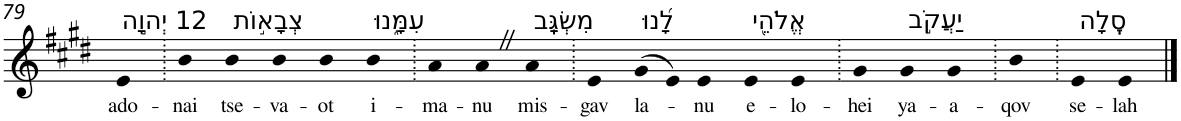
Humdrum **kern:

**kern	**text
*part1	*part1
*staff1	*staff1
*I"Piano	*
*I'Pno	*
!!LO:PB:g=z
*clefG2	*
*k[f#c#g#d#]	*
*E:	*
=79	=79
!LO:TX:a:t=12 יְהוָ֣ה	!
!	!LO:LY:b
4e	ado-
=80.	=80.
!	!LO:LY:b
4b	-nai
!LO:TX:a:t=צְבָא֣וֹת	!
!	!LO:LY:b
4b	tse-
!	!LO:LY:b
4b	-va-
!	!LO:LY:b
4b	-ot
!LO:TX:a:t=עִמָּ֑נוּ	!
!	!LO:LY:b
4b	i-
=81.	=81.
!	!LO:LY:b
4a	-ma-
!	!LO:LY:b
4aZ	-nu
!LO:TX:a:t=מִשְׂגָּֽב	!
!	!LO:LY:b
4a	mis-
=82.	=82.
!	!LO:LY:b
4e	-gav
!LO:TX:a:t=לָ֝נוּ	!
!	!LO:LY:b
(>8g#	la-
8e)	.
!	!LO:LY:b
4e	-nu
!LO:TX:a:t=אֱלֹהֵ֖י	!
!	!LO:LY:b
4e	e-
!	!LO:LY:b
4e	-lo-
=83.	=83.
!	!LO:LY:b
4g#	-hei
!LO:TX:a:t=יַעֲקֹ֣ב	!
!	!LO:LY:b
4g#	ya-
!	!LO:LY:b
4g#	-a-
=84.	=84.
!	!LO:LY:b
4b	-qov
=85.	=85.
!LO:TX:a:t=סֶֽלָה	!
!	!LO:LY:b
4e	se-
!	!LO:LY:b
4e	-lah
==	==
*-	*-
